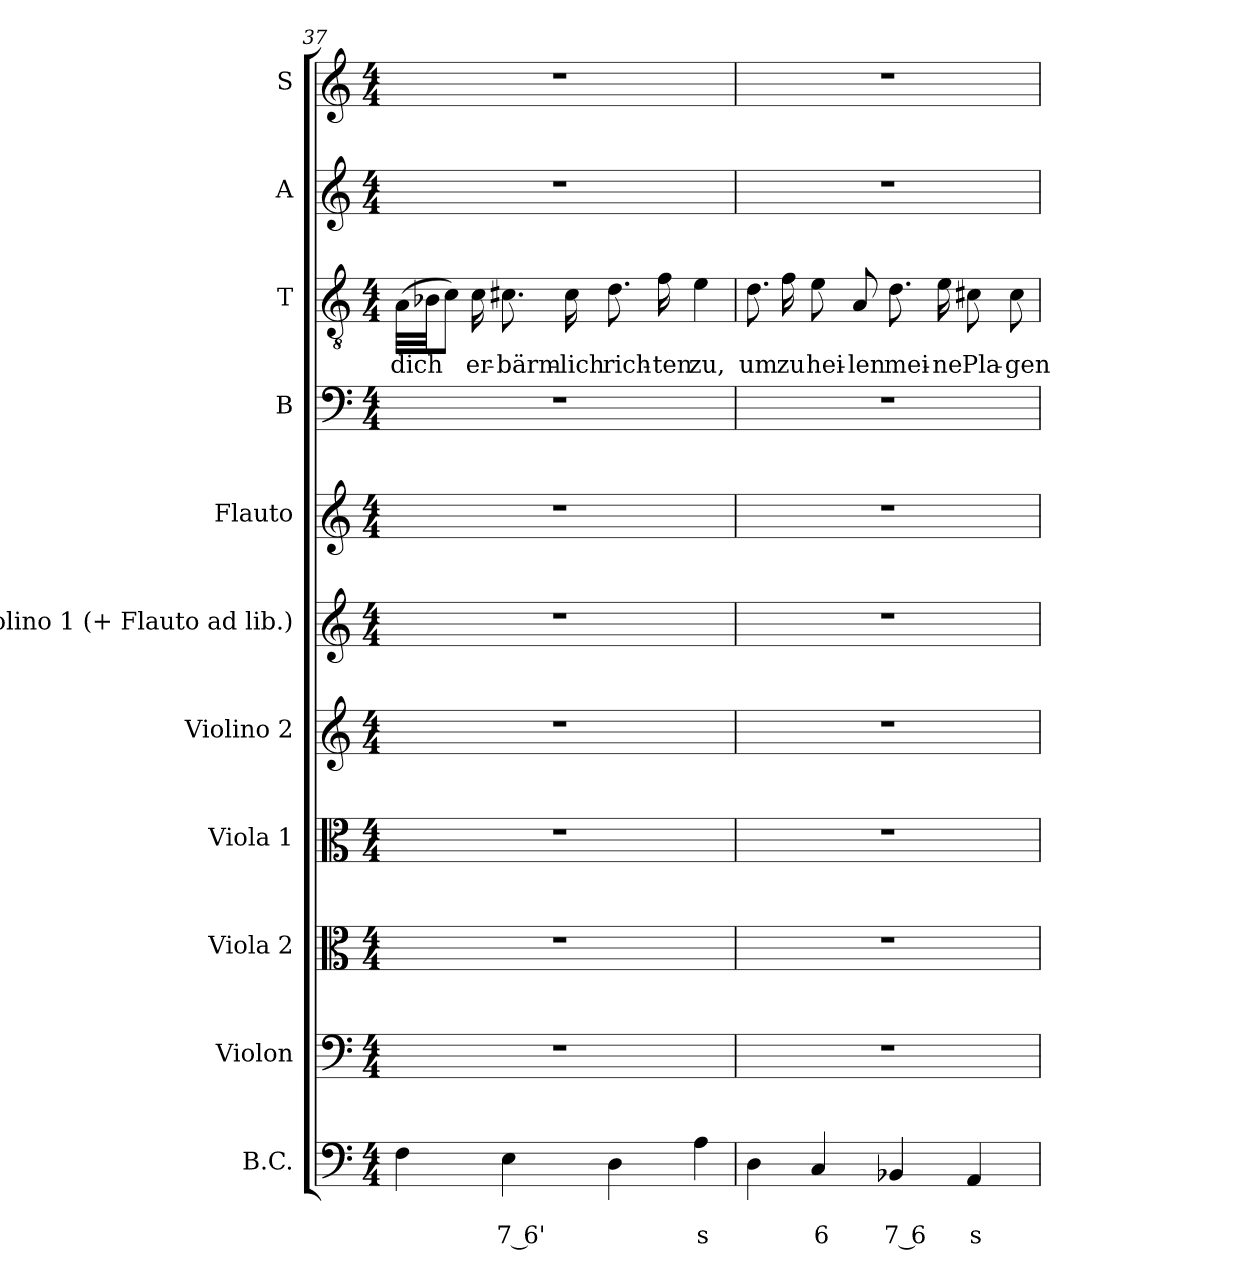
**kern	**text	**text	**kern	**kern	**kern	**kern	**kern	**kern	**kern	**kern	**text	**kern	**kern
*part11	*part11	*part11	*part10	*part9	*part8	*part7	*part6	*part5	*part4	*part3	*part3	*part2	*part1
*staff11	*staff11	*staff11	*staff10	*staff9	*staff8	*staff7	*staff6	*staff5	*staff4	*staff3	*staff3	*staff2	*staff1
*I"B.C.	*	*	*I"Violon	*I"Viola 2	*I"Viola 1	*I"Violino 2	*I"Violino 1 (+ Flauto ad lib.)	*I"Flauto	*I"B	*I"T	*	*I"A	*I"S
*I'B.C.	*	*	*I'Vn	*I'Va2	*I'Va1	*I'Vn2	*I'Vn1	*I'Fl.	*I'B	*I'T	*	*I'A	*I'S
!!LO:LB:g=z
*clefF4	*	*	*clefF4	*clefC3	*clefC3	*clefG2	*clefG2	*clefG2	*clefF4	*clefGv2	*	*clefG2	*clefG2
*	*	*	*	*	*	*	*	*	*	*ITrd7c12	*	*	*
*k[]	*	*	*k[]	*k[]	*k[]	*k[]	*k[]	*k[]	*k[]	*k[]	*	*k[]	*k[]
*C:	*	*	*C:	*C:	*C:	*C:	*C:	*C:	*C:	*C:	*	*C:	*C:
*M4/4	*	*	*M4/4	*M4/4	*M4/4	*M4/4	*M4/4	*M4/4	*M4/4	*M4/4	*	*M4/4	*M4/4
=37	=37	=37	=37	=37	=37	=37	=37	=37	=37	=37	=37	=37	=37
!	!	!	!	!	!	!	!	!	!	!	!LO:LY:b	!	!
4F\	.	.	1r	1r	1r	1r	1r	1r	1r	(>32AA\LLL	dich	1r	1r
.	.	.	.	.	.	.	.	.	.	32BB-X\JJ	.	.	.
.	.	.	.	.	.	.	.	.	.	8C\J)	.	.	.
!	!	!	!	!	!	!	!	!	!	!	!LO:LY:b	!	!
.	.	.	.	.	.	.	.	.	.	16C\	er-	.	.
!	!	!LO:LY:b	!	!	!	!	!	!	!	!	!	!	!
!	!	!	!	!	!	!	!	!	!	!	!LO:LY:b	!	!
4E\	.	7 6'	.	.	.	.	.	.	.	8.C#X\	-bärm-	.	.
!	!	!	!	!	!	!	!	!	!	!	!LO:LY:b	!	!
.	.	.	.	.	.	.	.	.	.	16C#\	-lich	.	.
!	!	!	!	!	!	!	!	!	!	!	!LO:LY:b	!	!
4D\	.	.	.	.	.	.	.	.	.	8.D\	rich-	.	.
!	!	!	!	!	!	!	!	!	!	!	!LO:LY:b	!	!
.	.	.	.	.	.	.	.	.	.	16F\	-ten	.	.
!	!	!LO:LY:b	!	!	!	!	!	!	!	!	!	!	!
!	!	!	!	!	!	!	!	!	!	!	!LO:LY:b	!	!
4A\	.	s	.	.	.	.	.	.	.	4E\	zu,	.	.
=38	=38	=38	=38	=38	=38	=38	=38	=38	=38	=38	=38	=38	=38
!	!	!	!	!	!	!	!	!	!	!	!LO:LY:b	!	!
4D\	.	.	1r	1r	1r	1r	1r	1r	1r	8.D\	um	1r	1r
!	!	!	!	!	!	!	!	!	!	!	!LO:LY:b	!	!
.	.	.	.	.	.	.	.	.	.	16F\	zu	.	.
!	!	!LO:LY:b	!	!	!	!	!	!	!	!	!	!	!
!	!	!	!	!	!	!	!	!	!	!	!LO:LY:b	!	!
4C/	.	6	.	.	.	.	.	.	.	8E\	hei-	.	.
!	!	!	!	!	!	!	!	!	!	!	!LO:LY:b	!	!
.	.	.	.	.	.	.	.	.	.	8AA/	-len	.	.
!	!	!LO:LY:b	!	!	!	!	!	!	!	!	!	!	!
!	!	!	!	!	!	!	!	!	!	!	!LO:LY:b	!	!
4BB-X/	.	7 6	.	.	.	.	.	.	.	8.D\	mei-	.	.
!	!	!	!	!	!	!	!	!	!	!	!LO:LY:b	!	!
.	.	.	.	.	.	.	.	.	.	16E\	-ne	.	.
!	!	!LO:LY:b	!	!	!	!	!	!	!	!	!	!	!
!	!	!	!	!	!	!	!	!	!	!	!LO:LY:b	!	!
4AA/	.	s	.	.	.	.	.	.	.	8C#X\	Pla-	.	.
!	!	!	!	!	!	!	!	!	!	!	!LO:LY:b	!	!
.	.	.	.	.	.	.	.	.	.	8C#\	-gen	.	.
=	=	=	=	=	=	=	=	=	=	=	=	=	=
*-	*-	*-	*-	*-	*-	*-	*-	*-	*-	*-	*-	*-	*-
